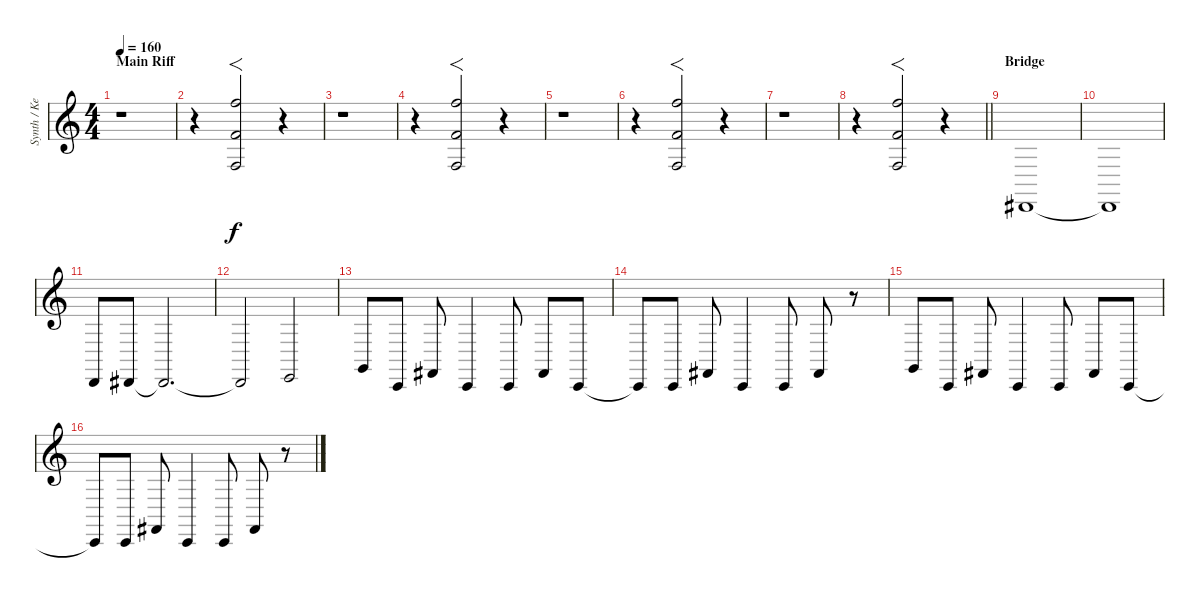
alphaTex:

\track ("Synth / Keyboard" "Synth / Ke") {instrument fx7echoes}
\staff {score}
\tuning (C4 G3 Eb3 Bb2 F2 C2) {hide}
\ts (4 4)
\section ("" "Main Riff")
\tempo 160
\clef g2
\ks c
r.1{dy f} |
r.4 (17.1 14.3 12.5).2{f volume 10} r.4{volume 0} |
r.1 |
r.4 (17.1 14.3 12.5).2{f volume 10} r.4{volume 0} |
r.1 |
r.4 (17.1 14.3 12.5).2{f volume 10} r.4{volume 0} |
r.1 |
\barLineRight lightlight
r.4 (17.1 14.3 12.5).2{f volume 10} r.4{volume 0} |
\section ("" "Bridge")
3.6.1{volume 8 instrument lead2sawtooth} |
3.6{t}.1 |
2.6.8 3.6.8 3.6{t}.2{d} |
3.6{t}.2 4.6.2 |
7.6.8 0.6.8 6.6.8 0.6.4 0.6.8 6.6.8 0.6.8 |
0.6{t}.8 0.6.8 6.6.8 0.6.4 0.6.8 6.6.8 r.8 |
7.6.8 0.6.8 6.6.8 0.6.4 0.6.8 6.6.8 0.6.8 |
0.6{t}.8 0.6.8 6.6.8 0.6.4 0.6.8 6.6.8 r.8
